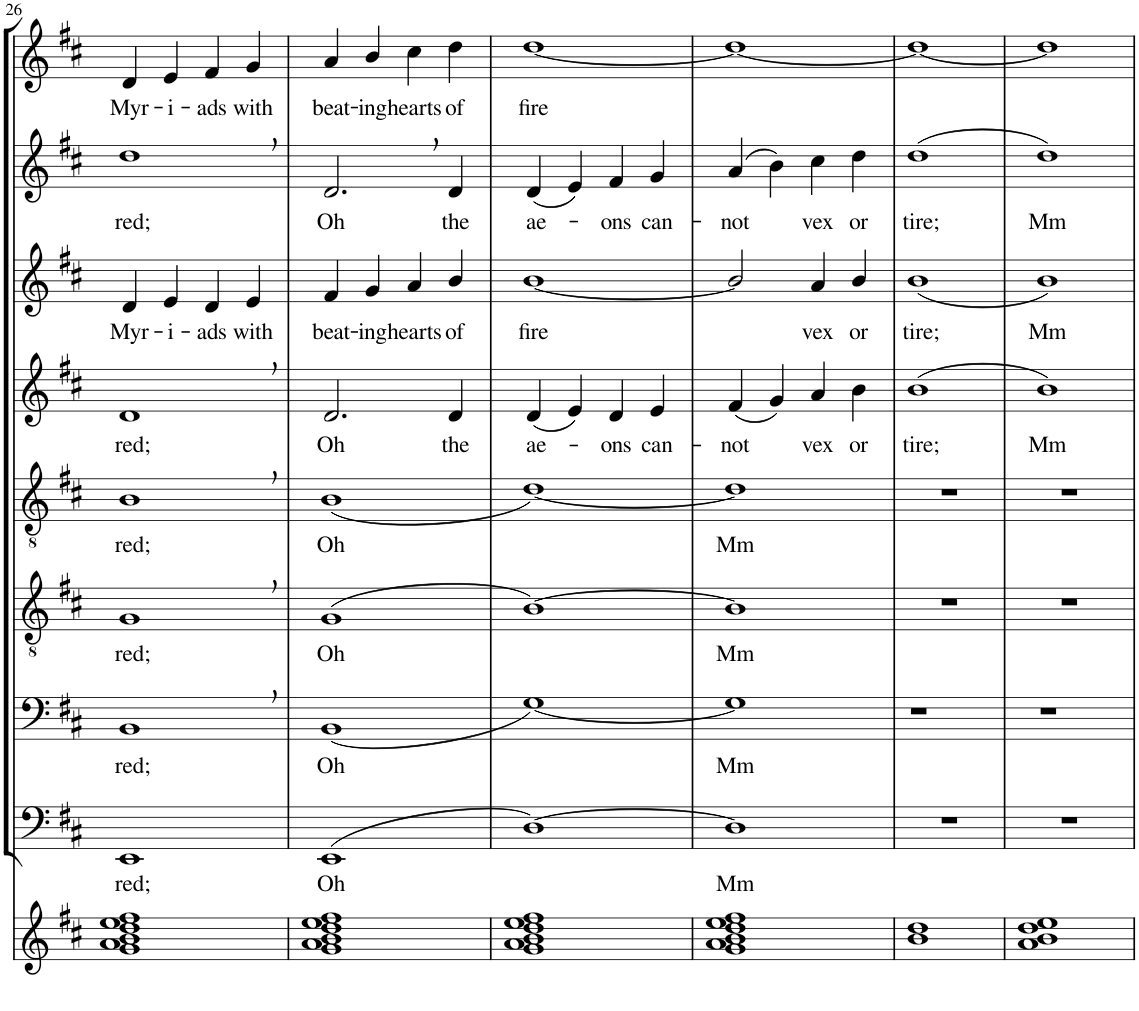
**kern	**kern	**text	**kern	**text	**kern	**text	**kern	**text	**kern	**text	**kern	**text	**kern	**text	**kern	**text
*part9	*part8	*part8	*part7	*part7	*part6	*part6	*part5	*part5	*part4	*part4	*part3	*part3	*part2	*part2	*part1	*part1
*staff9	*staff8	*staff8	*staff7	*staff7	*staff6	*staff6	*staff5	*staff5	*staff4	*staff4	*staff3	*staff3	*staff2	*staff2	*staff1	*staff1
*I"Bicchieri	*I"Bassi II	*	*I"Bassi I	*	*I"Tenori II	*	*I"Tenori I	*	*I"Contralti II	*	*I"Contralti I	*	*I"Soprani II	*	*I"Soprani I	*
!!LO:PB:g=z
*clefG2	*clefF4	*	*clefF4	*	*clefGv2	*	*clefGv2	*	*clefG2	*	*clefG2	*	*clefG2	*	*clefG2	*
*	*	*	*	*	*Trd12c21	*	*	*	*	*	*	*	*	*	*	*
*k[f#c#]	*k[f#c#]	*	*k[f#c#]	*	*k[f#c#]	*	*k[f#c#]	*	*k[f#c#]	*	*k[f#c#]	*	*k[f#c#]	*	*k[f#c#]	*
*D:	*D:	*	*D:	*	*D:	*	*D:	*	*D:	*	*D:	*	*D:	*	*D:	*
*M2/2	*M2/2	*	*M2/2	*	*M2/2	*	*M2/2	*	*M2/2	*	*M2/2	*	*M2/2	*	*M2/2	*
=26	=26	=26	=26	=26	=26	=26	=26	=26	=26	=26	=26	=26	=26	=26	=26	=26
!	!	!LO:LY:b	!	!LO:LY:b	!	!LO:LY:b	!	!LO:LY:b	!	!LO:LY:b	!	!LO:LY:b	!	!LO:LY:b	!	!LO:LY:b
1g 1a 1b 1dd 1ee 1ff#	1EE	red;	1BB,	red;	1G,	red;	1B,	red;	1d,	red;	4d/	Myr-	1dd,	red;	4d/	Myr-
!	!	!	!	!	!	!	!	!	!	!	!	!LO:LY:b	!	!	!	!LO:LY:b
.	.	.	.	.	.	.	.	.	.	.	4e/	-i-	.	.	4e/	-i-
!	!	!	!	!	!	!	!	!	!	!	!	!LO:LY:b	!	!	!	!LO:LY:b
.	.	.	.	.	.	.	.	.	.	.	4d/	-ads	.	.	4f#/	-ads
!	!	!	!	!	!	!	!	!	!	!	!	!LO:LY:b	!	!	!	!LO:LY:b
.	.	.	.	.	.	.	.	.	.	.	4e/	with	.	.	4g/	with
=27	=27	=27	=27	=27	=27	=27	=27	=27	=27	=27	=27	=27	=27	=27	=27	=27
!	!	!LO:LY:b	!	!LO:LY:b	!	!LO:LY:b	!	!LO:LY:b	!	!LO:LY:b	!	!LO:LY:b	!	!LO:LY:b	!	!LO:LY:b
1g 1a 1b 1dd 1ee 1ff#	(1EE	Oh	(1BB	Oh	(1G	Oh	(1B	Oh	2.d/	Oh	4f#/	beat-	2.d,/	Oh	4a/	beat-
!	!	!	!	!	!	!	!	!	!	!	!	!LO:LY:b	!	!	!	!LO:LY:b
.	.	.	.	.	.	.	.	.	.	.	4g/	-ing	.	.	4b/	-ing
!	!	!	!	!	!	!	!	!	!	!	!	!LO:LY:b	!	!	!	!LO:LY:b
.	.	.	.	.	.	.	.	.	.	.	4a/	hearts	.	.	4cc#\	hearts
!	!	!	!	!	!	!	!	!	!	!LO:LY:b	!	!LO:LY:b	!	!LO:LY:b	!	!LO:LY:b
.	.	.	.	.	.	.	.	.	4d/	the	4b/	of	4d/	the	4dd\	of
=28	=28	=28	=28	=28	=28	=28	=28	=28	=28	=28	=28	=28	=28	=28	=28	=28
!	!	!	!	!	!	!	!	!	!	!LO:LY:b	!	!LO:LY:b	!	!LO:LY:b	!	!LO:LY:b
1g 1a 1b 1dd 1ee 1ff#	[1D)	.	[1G)	.	[1B)	.	[1d)	.	(4d/	ae-	[1b	fire	(4d/	ae-	[1dd	fire
.	.	.	.	.	.	.	.	.	4e/)	.	.	.	4e/)	.	.	.
!	!	!	!	!	!	!	!	!	!	!LO:LY:b	!	!	!	!LO:LY:b	!	!
.	.	.	.	.	.	.	.	.	4d/	-ons	.	.	4f#/	-ons	.	.
!	!	!	!	!	!	!	!	!	!	!LO:LY:b	!	!	!	!LO:LY:b	!	!
.	.	.	.	.	.	.	.	.	4e/	can-	.	.	4g/	can-	.	.
=29	=29	=29	=29	=29	=29	=29	=29	=29	=29	=29	=29	=29	=29	=29	=29	=29
!	!	!LO:LY:b	!	!LO:LY:b	!	!LO:LY:b	!	!LO:LY:b	!	!LO:LY:b	!	!	!	!LO:LY:b	!	!
1g 1a 1b 1dd 1ee 1ff#	1D]	Mm	1G]	Mm	1B]	Mm	1d]	Mm	(4f#/	-not	2b/]	.	(4a/	-not	1dd_	.
.	.	.	.	.	.	.	.	.	4g/)	.	.	.	4b\)	.	.	.
!	!	!	!	!	!	!	!	!	!	!LO:LY:b	!	!LO:LY:b	!	!LO:LY:b	!	!
.	.	.	.	.	.	.	.	.	4a/	vex	4a/	vex	4cc#\	vex	.	.
!	!	!	!	!	!	!	!	!	!	!LO:LY:b	!	!LO:LY:b	!	!LO:LY:b	!	!
.	.	.	.	.	.	.	.	.	4b\	or	4b/	or	4dd\	or	.	.
=30	=30	=30	=30	=30	=30	=30	=30	=30	=30	=30	=30	=30	=30	=30	=30	=30
!	!	!	!	!	!	!	!	!	!	!LO:LY:b	!	!LO:LY:b	!	!LO:LY:b	!	!
1b 1dd	1r	.	1r	.	1r	.	1r	.	(1b	tire;	(1b	tire;	(1dd	tire;	1dd_	.
=31	=31	=31	=31	=31	=31	=31	=31	=31	=31	=31	=31	=31	=31	=31	=31	=31
!	!	!	!	!	!	!	!	!	!	!LO:LY:b	!	!LO:LY:b	!	!LO:LY:b	!	!
1a 1b 1dd 1ee	1r	.	1r	.	1r	.	1r	.	1b)	Mm	1b)	Mm	1dd)	Mm	1dd]	.
=	=	=	=	=	=	=	=	=	=	=	=	=	=	=	=	=
*-	*-	*-	*-	*-	*-	*-	*-	*-	*-	*-	*-	*-	*-	*-	*-	*-
